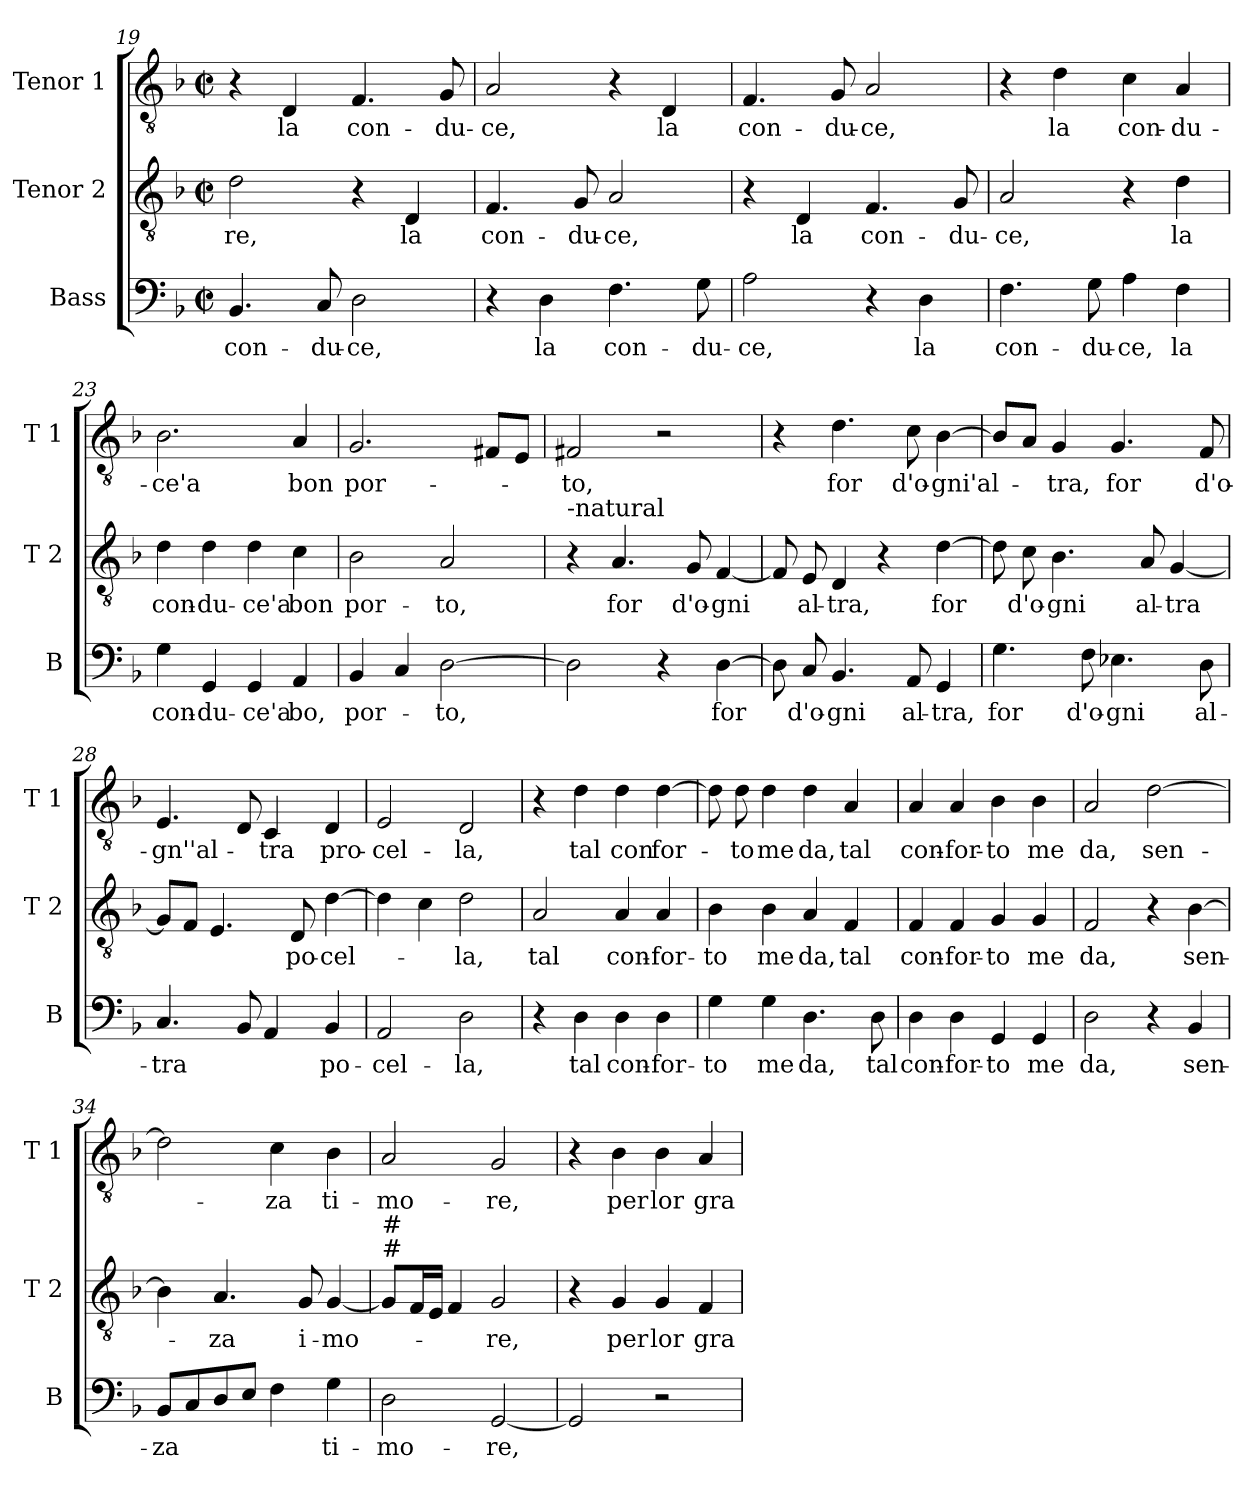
**kern	**text	**kern	**text	**kern	**text
*part3	*part3	*part2	*part2	*part1	*part1
*staff3	*staff3	*staff2	*staff2	*staff1	*staff1
*I"Bass	*	*I"Tenor 2	*	*I"Tenor 1	*
*I'B	*	*I'T 2	*	*I'T 1	*
*clefF4	*	*clefGv2	*	*clefGv2	*
*k[b-]	*	*k[b-]	*	*k[b-]	*
*F:	*	*F:	*	*F:	*
*M2/2	*	*M2/2	*	*M2/2	*
*met(c|)	*	*met(c|)	*	*met(c|)	*
=19	=19	=19	=19	=19	=19
!	!LO:LY:b	!	!LO:LY:b	!	!
4.BB-/	con-	2d\	-re,	4r	.
!	!	!	!	!	!LO:LY:b
.	.	.	.	4D/	la
!	!LO:LY:b	!	!	!	!
8C/	-du-	.	.	.	.
!	!LO:LY:b	!	!	!	!LO:LY:b
2D\	-ce,	4r	.	4.F/	con-
!	!	!	!LO:LY:b	!	!
.	.	4D/	la	.	.
!	!	!	!	!	!LO:LY:b
.	.	.	.	8G/	-du-
=20	=20	=20	=20	=20	=20
!	!	!	!LO:LY:b	!	!LO:LY:b
4r	.	4.F/	con-	2A/	-ce,
!	!LO:LY:b	!	!	!	!
4D\	la	.	.	.	.
!	!	!	!LO:LY:b	!	!
.	.	8G/	-du-	.	.
!	!LO:LY:b	!	!LO:LY:b	!	!
4.F\	con-	2A/	-ce,	4r	.
!	!	!	!	!	!LO:LY:b
.	.	.	.	4D/	la
!	!LO:LY:b	!	!	!	!
8G\	-du-	.	.	.	.
=21	=21	=21	=21	=21	=21
!	!LO:LY:b	!	!	!	!LO:LY:b
2A\	-ce,	4r	.	4.F/	con-
!	!	!	!LO:LY:b	!	!
.	.	4D/	la	.	.
!	!	!	!	!	!LO:LY:b
.	.	.	.	8G/	-du-
!	!	!	!LO:LY:b	!	!LO:LY:b
4r	.	4.F/	con-	2A/	-ce,
!	!LO:LY:b	!	!	!	!
4D\	la	.	.	.	.
!	!	!	!LO:LY:b	!	!
.	.	8G/	-du-	.	.
=22	=22	=22	=22	=22	=22
!	!LO:LY:b	!	!LO:LY:b	!	!
4.F\	con-	2A/	-ce,	4r	.
!	!	!	!	!	!LO:LY:b
.	.	.	.	4d\	la
!	!LO:LY:b	!	!	!	!
8G\	-du-	.	.	.	.
!	!LO:LY:b	!	!	!	!LO:LY:b
4A\	-ce,	4r	.	4c\	con-
!	!LO:LY:b	!	!LO:LY:b	!	!LO:LY:b
4F\	la	4d\	la	4A/	-du-
=23	=23	=23	=23	=23	=23
!	!LO:LY:b	!	!LO:LY:b	!	!LO:LY:b
4G\	con-	4d\	con-	2.B-\	-ce'a
!	!LO:LY:b	!	!LO:LY:b	!	!
4GG/	-du-	4d\	-du-	.	.
!	!LO:LY:b	!	!LO:LY:b	!	!
4GG/	-ce'a	4d\	-ce'a	.	.
!	!LO:LY:b	!	!LO:LY:b	!	!LO:LY:b
4AA/	bo,	4c\	bon	4A/	bon
!!LO:LB:g=z
=24	=24	=24	=24	=24	=24
!	!LO:LY:b	!	!LO:LY:b	!	!LO:LY:b
4BB-/	por-	2B-\	por-	2.G/	por-
4C/	.	.	.	.	.
!	!LO:LY:b	!	!LO:LY:b	!	!
[2D\	-to,	2A/	-to,	.	.
.	.	.	.	8F#X/L	.
.	.	.	.	8E/J	.
=25	=25	=25	=25	=25	=25
!	!	!LO:TX:a:t=-natural	!	!	!
!	!	!	!	!	!LO:LY:b
2D\]	.	4r	.	2F#X/	-to,
!	!	!	!LO:LY:b	!	!
.	.	4.A/	for	.	.
4r	.	.	.	2r	.
!	!	!	!LO:LY:b	!	!
.	.	8G/	d'o-	.	.
!	!LO:LY:b	!	!LO:LY:b	!	!
[4D\	for	[4F/	-gni	.	.
=26	=26	=26	=26	=26	=26
8D\]	.	8F/]	.	4r	.
!	!LO:LY:b	!	!LO:LY:b	!	!
8C/	d'o-	8E/	al-	.	.
!	!LO:LY:b	!	!LO:LY:b	!	!LO:LY:b
4.BB-/	-gni	4D/	-tra,	4.d\	for
.	.	4r	.	.	.
!	!LO:LY:b	!	!	!	!LO:LY:b
8AA/	al-	.	.	8c\	d'o-
!	!LO:LY:b	!	!LO:LY:b	!	!LO:LY:b
4GG/	-tra,	[4d\	for	[4B-\	-gni'al-
=27	=27	=27	=27	=27	=27
!	!LO:LY:b	!	!	!	!
4.G\	for	8d\]	.	8B-/L]	.
!	!	!	!LO:LY:b	!	!
.	.	8c\	d'o-	8A/J	.
!	!	!	!LO:LY:b	!	!LO:LY:b
.	.	4.B-\	-gni	4G/	-tra,
!	!LO:LY:b	!	!	!	!
8F\	d'o-	.	.	.	.
!	!LO:LY:b	!	!	!	!LO:LY:b
4.E-X\	-gni	.	.	4.G/	for
!	!	!	!LO:LY:b	!	!
.	.	8A/	al-	.	.
!	!	!	!LO:LY:b	!	!
.	.	[4G/	-tra	.	.
!	!LO:LY:b	!	!	!	!LO:LY:b
8D\	al-	.	.	8F/	d'o-
=28	=28	=28	=28	=28	=28
!	!LO:LY:b	!	!	!	!LO:LY:b
4.C/	-tra	8G/L]	.	4.E/	-gn''al-
.	.	8F/J	.	.	.
.	.	4.E/	.	.	.
8BB-/	.	.	.	8D/	.
!	!	!	!	!	!LO:LY:b
4AA/	.	.	.	4C/	-tra
!	!	!	!LO:LY:b	!	!
.	.	8D/	po-	.	.
!	!LO:LY:b	!	!LO:LY:b	!	!LO:LY:b
4BB-/	po-	[4d\	-cel-	4D/	pro-
=29	=29	=29	=29	=29	=29
!	!LO:LY:b	!	!	!	!LO:LY:b
2AA/	-cel-	4d\]	.	2E/	-cel-
.	.	4c\	.	.	.
!	!LO:LY:b	!	!LO:LY:b	!	!LO:LY:b
2D\	-la,	2d\	-la,	2D/	-la,
!!LO:LB:g=z
=30	=30	=30	=30	=30	=30
!	!	!	!LO:LY:b	!	!
4r	.	2A/	tal	4r	.
!	!LO:LY:b	!	!	!	!LO:LY:b
4D\	tal	.	.	4d\	tal
!	!LO:LY:b	!	!LO:LY:b	!	!LO:LY:b
4D\	con-	4A/	con-	4d\	con
!	!LO:LY:b	!	!LO:LY:b	!	!LO:LY:b
4D\	-for-	4A/	-for-	[4d\	for-
=31	=31	=31	=31	=31	=31
!	!LO:LY:b	!	!LO:LY:b	!	!
4G\	-to	4B-\	-to	8d\]	.
!	!	!	!	!	!LO:LY:b
.	.	.	.	8d\	-to
!	!LO:LY:b	!	!LO:LY:b	!	!LO:LY:b
4G\	me	4B-\	me	4d\	me
!	!LO:LY:b	!	!LO:LY:b	!	!LO:LY:b
4.D\	da,	4A/	da,	4d\	da,
!	!	!	!LO:LY:b	!	!LO:LY:b
.	.	4F/	tal	4A/	tal
!	!LO:LY:b	!	!	!	!
8D\	tal	.	.	.	.
=32	=32	=32	=32	=32	=32
!	!LO:LY:b	!	!LO:LY:b	!	!LO:LY:b
4D\	con-	4F/	con-	4A/	con-
!	!LO:LY:b	!	!LO:LY:b	!	!LO:LY:b
4D\	-for-	4F/	-for-	4A/	-for-
!	!LO:LY:b	!	!LO:LY:b	!	!LO:LY:b
4GG/	-to	4G/	-to	4B-\	-to
!	!LO:LY:b	!	!LO:LY:b	!	!LO:LY:b
4GG/	me	4G/	me	4B-\	me
=33	=33	=33	=33	=33	=33
!	!LO:LY:b	!	!LO:LY:b	!	!LO:LY:b
2D\	da,	2F/	da,	2A/	da,
!	!	!	!	!	!LO:LY:b
4r	.	4r	.	[2d\	sen-
!	!LO:LY:b	!	!LO:LY:b	!	!
4BB-/	sen-	[4B-\	sen-	.	.
=34	=34	=34	=34	=34	=34
!	!LO:LY:b	!	!	!	!
8BB-/L	-za	4B-\]	.	2d\]	.
8C/	.	.	.	.	.
!	!	!	!LO:LY:b	!	!
8D/	.	4.A/	-za	.	.
8E/J	.	.	.	.	.
!	!	!	!	!	!LO:LY:b
4F\	.	.	.	4c\	-za
!	!	!	!LO:LY:b	!	!
.	.	8G/	i-	.	.
!	!LO:LY:b	!	!LO:LY:b	!	!LO:LY:b
4G\	ti-	[4G/	-mo-	4B-\	ti-
=35	=35	=35	=35	=35	=35
!	!	!LO:TX:a:t=#	!	!	!
!	!	!LO:TX:a:t=#	!	!	!
!	!LO:LY:b	!	!	!	!LO:LY:b
2D\	-mo-	8G/L]	.	2A/	-mo-
.	.	16F/L	.	.	.
.	.	16E/JJ	.	.	.
.	.	4F/	.	.	.
!	!LO:LY:b	!	!LO:LY:b	!	!LO:LY:b
[2GG/	-re,	2G/	-re,	2G/	-re,
!!LO:LB:g=z
=36	=36	=36	=36	=36	=36
2GG/]	.	4r	.	4r	.
!	!	!	!LO:LY:b	!	!LO:LY:b
.	.	4G/	per	4B-\	per
!	!	!	!LO:LY:b	!	!LO:LY:b
2r	.	4G/	lor	4B-\	lor
!	!	!	!LO:LY:b	!	!LO:LY:b
.	.	4F/	gra-	4A/	gra-
=	=	=	=	=	=
*-	*-	*-	*-	*-	*-
